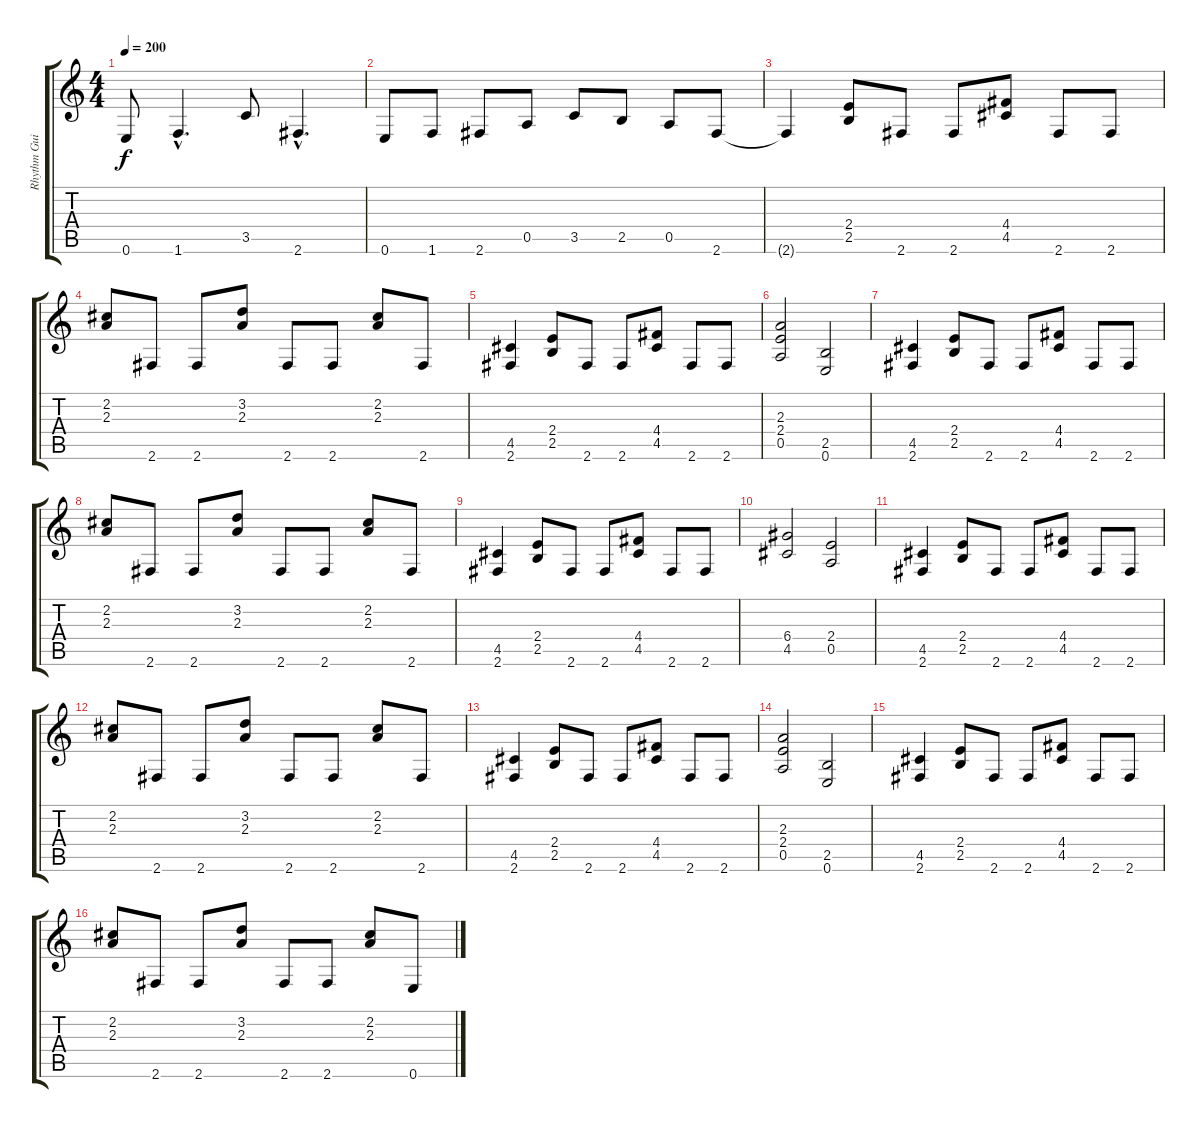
\track ("Rhythm Guitar" "Rhythm Gui") {instrument distortionguitar}
\staff {score tabs}
\tuning (E4 B3 G3 D3 A2 E2) {hide}
\ts (4 4)
\tempo 200
\clef g2
\ks c
0.6.8{dy f} 1.6{hac}.4{d} 3.5.8 2.6{hac}.4{d} |
0.6.8 1.6.8 2.6.8 0.5.8 3.5.8 2.5.8 0.5.8 2.6.8 |
2.6{t}.4 (2.4 2.5).8 2.6.8 2.6.8 (4.4 4.5).8 2.6.8 2.6.8 |
(2.2 2.3).8 2.6.8 2.6.8 (3.2 2.3).8 2.6.8 2.6.8 (2.2 2.3).8 2.6.8 |
(4.5 2.6).4 (2.4 2.5).8 2.6.8 2.6.8 (4.4 4.5).8 2.6.8 2.6.8 |
(2.3 2.4 0.5).2 (2.5 0.6).2 |
(4.5 2.6).4 (2.4 2.5).8 2.6.8 2.6.8 (4.4 4.5).8 2.6.8 2.6.8 |
(2.2 2.3).8 2.6.8 2.6.8 (3.2 2.3).8 2.6.8 2.6.8 (2.2 2.3).8 2.6.8 |
(4.5 2.6).4 (2.4 2.5).8 2.6.8 2.6.8 (4.4 4.5).8 2.6.8 2.6.8 |
(6.4 4.5).2 (2.4 0.5).2 |
(4.5 2.6).4 (2.4 2.5).8 2.6.8 2.6.8 (4.4 4.5).8 2.6.8 2.6.8 |
(2.2 2.3).8 2.6.8 2.6.8 (3.2 2.3).8 2.6.8 2.6.8 (2.2 2.3).8 2.6.8 |
(4.5 2.6).4 (2.4 2.5).8 2.6.8 2.6.8 (4.4 4.5).8 2.6.8 2.6.8 |
(2.3 2.4 0.5).2 (2.5 0.6).2 |
(4.5 2.6).4 (2.4 2.5).8 2.6.8 2.6.8 (4.4 4.5).8 2.6.8 2.6.8 |
(2.2 2.3).8 2.6.8 2.6.8 (3.2 2.3).8 2.6.8 2.6.8 (2.2 2.3).8 0.6.8
